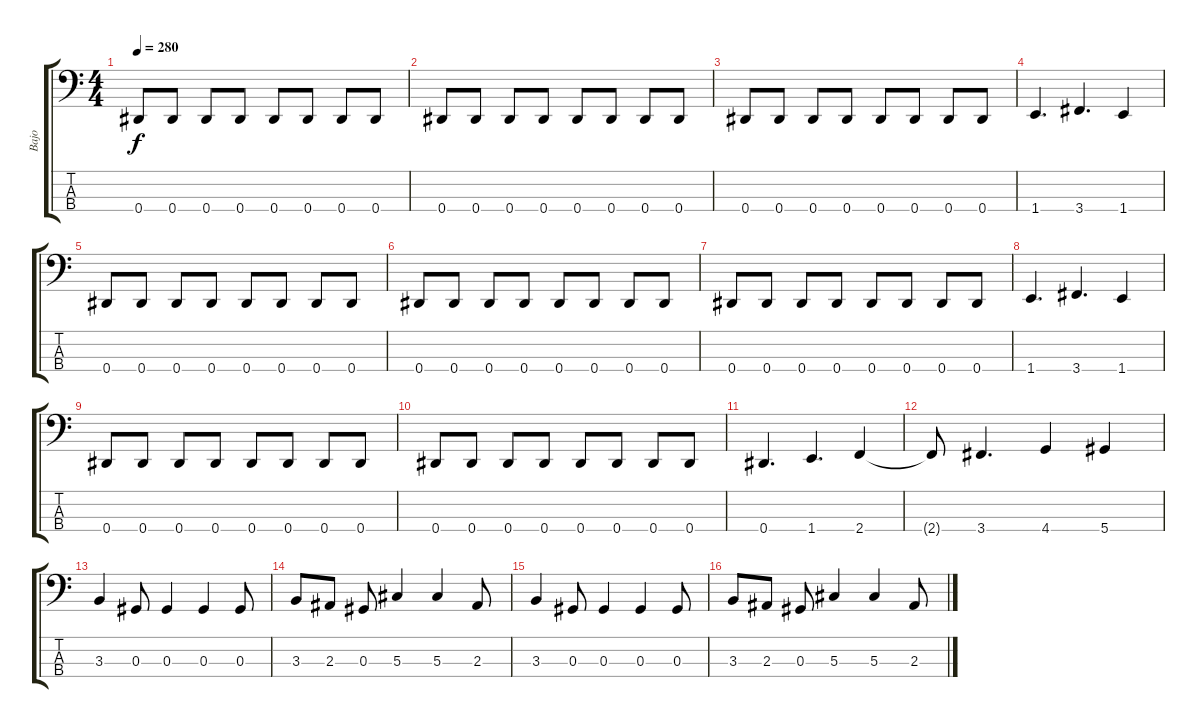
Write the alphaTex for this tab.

\track ("Bajo" "Bajo") {instrument electricbassfinger}
\staff {score tabs}
\tuning (Gb2 Db2 Ab1 Eb1) {hide}
\ts (4 4)
\tempo 280
\clef f4
\ks c
0.4.8{dy f} 0.4.8 0.4.8 0.4.8 0.4.8 0.4.8 0.4.8 0.4.8 |
0.4.8 0.4.8 0.4.8 0.4.8 0.4.8 0.4.8 0.4.8 0.4.8 |
0.4.8 0.4.8 0.4.8 0.4.8 0.4.8 0.4.8 0.4.8 0.4.8 |
1.4.4{d} 3.4.4{d} 1.4.4 |
0.4.8 0.4.8 0.4.8 0.4.8 0.4.8 0.4.8 0.4.8 0.4.8 |
0.4.8 0.4.8 0.4.8 0.4.8 0.4.8 0.4.8 0.4.8 0.4.8 |
0.4.8 0.4.8 0.4.8 0.4.8 0.4.8 0.4.8 0.4.8 0.4.8 |
1.4.4{d} 3.4.4{d} 1.4.4 |
0.4.8 0.4.8 0.4.8 0.4.8 0.4.8 0.4.8 0.4.8 0.4.8 |
0.4.8 0.4.8 0.4.8 0.4.8 0.4.8 0.4.8 0.4.8 0.4.8 |
0.4.4{d} 1.4.4{d} 2.4.4 |
2.4{t}.8 3.4.4{d} 4.4.4 5.4.4 |
3.3.4 0.3.8 0.3.4 0.3.4 0.3.8 |
3.3.8 2.3.8 0.3.8 5.3.4 5.3.4 2.3.8 |
3.3.4 0.3.8 0.3.4 0.3.4 0.3.8 |
3.3.8 2.3.8 0.3.8 5.3.4 5.3.4 2.3.8
